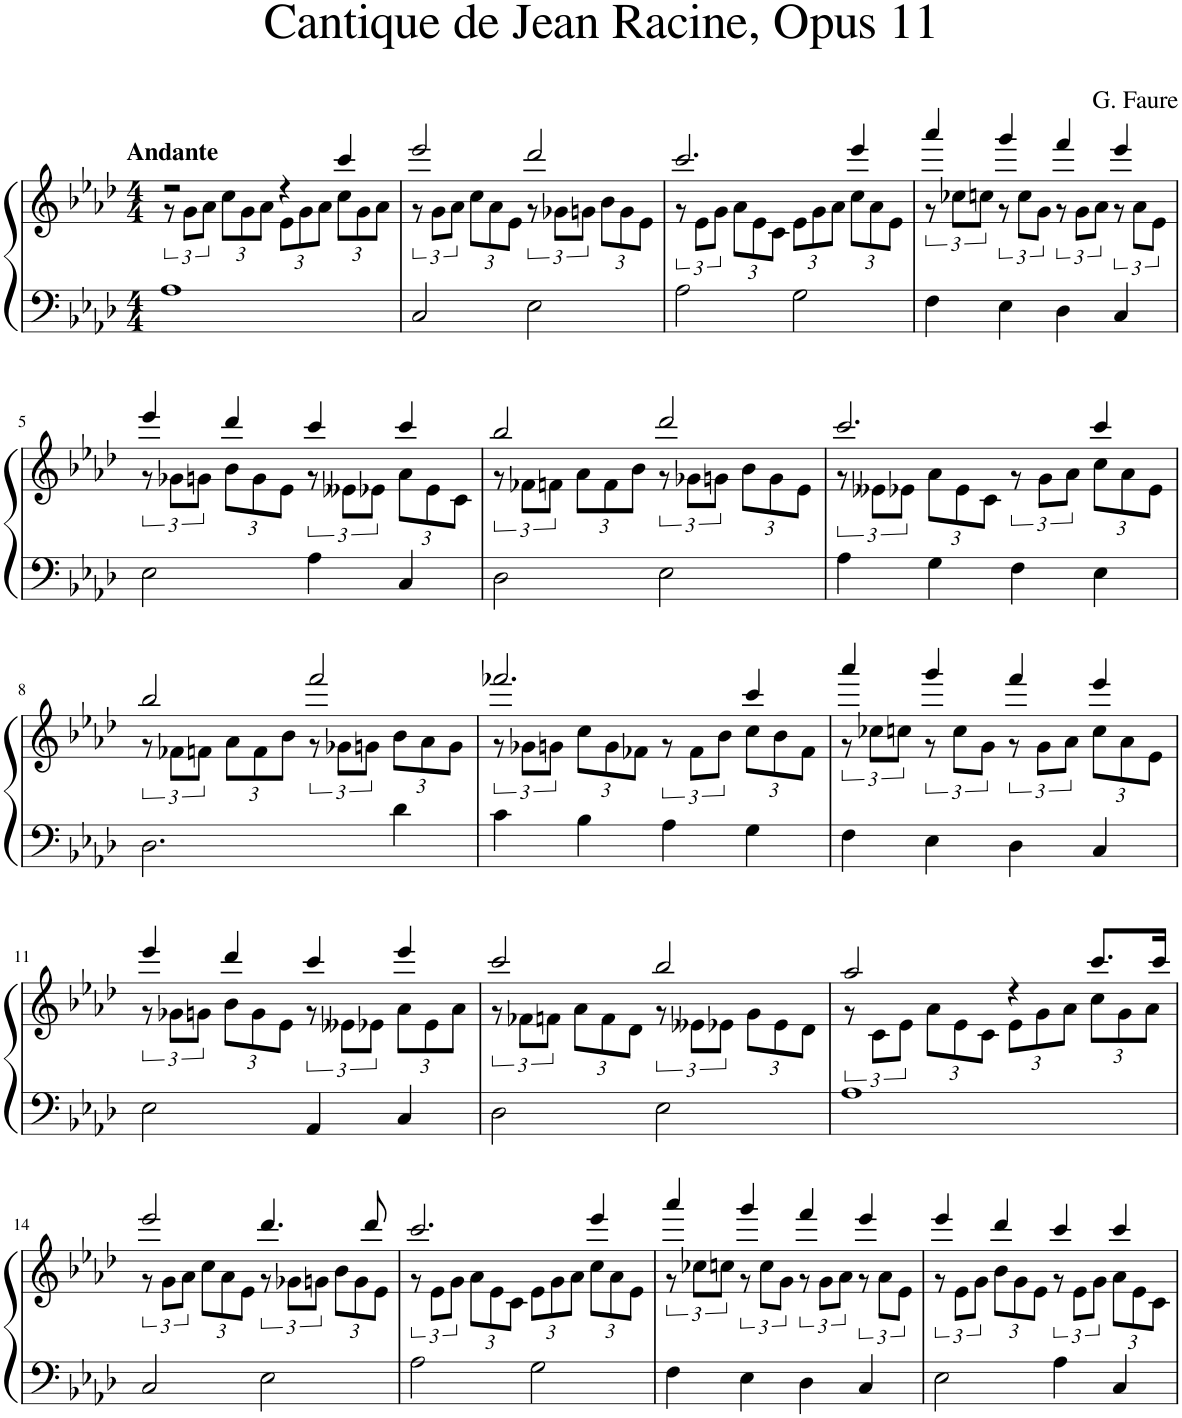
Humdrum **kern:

**kern	**kern
*part1	*part1
*staff2	*staff1
*I"Piano	*
*I'Pno.	*
*clefF4	*clefG2
*k[b-e-a-d-]	*k[b-e-a-d-]
*M4/4	*M4/4
=1	=1
*	*^
!	!LO:TX:a:B:t=Andante	!
1A-	2r	12r
.	.	12g\L
.	.	12a-\J
*	*	*Xbrackettup
.	.	12cc\L
.	.	12g\
.	.	12a-\J
.	4r	12e-\L
.	.	12g\
.	.	12a-\J
.	4ccc/	12cc\L
.	.	12g\
.	.	12a-\J
=2	=2	=2
*	*	*brackettup
2C/	2eee-/	12r
.	.	12g\L
.	.	12a-\J
*	*	*Xbrackettup
.	.	12cc\L
.	.	12a-\
.	.	12e-\J
*	*	*brackettup
2E-\	2ddd-/	12r
.	.	12g-X\L
.	.	12gn\J
*	*	*Xbrackettup
.	.	12b-\L
.	.	12g\
.	.	12e-\J
=3	=3	=3
*	*	*brackettup
2A-\	2.ccc/	12r
.	.	12e-\L
.	.	12g\J
*	*	*Xbrackettup
.	.	12a-\L
.	.	12e-\
.	.	12c\J
2G\	.	12e-\L
.	.	12g\
.	.	12a-\J
.	4eee-/	12cc\L
.	.	12a-\
.	.	12e-\J
=4	=4	=4
*	*	*brackettup
4F\	4aaa-/	12r
.	.	12cc-X\L
.	.	12ccn\J
4E-\	4ggg/	12r
.	.	12cc\L
.	.	12g\J
4D-\	4fff/	12r
.	.	12g\L
.	.	12a-\J
4C/	4eee-/	12r
.	.	12a-\L
.	.	12e-\J
!!LO:LB:g=z	!!
=5	=5	=5
2E-\	4eee-/	12r
.	.	12g-X\L
.	.	12gn\J
*	*	*Xbrackettup
.	4ddd-/	12b-\L
.	.	12g\
.	.	12e-\J
*	*	*brackettup
4A-\	4ccc/	12r
.	.	12e--X\L
.	.	12e-X\J
*	*	*Xbrackettup
4C/	4ccc/	12a-\L
.	.	12e-\
.	.	12c\J
=6	=6	=6
*	*	*brackettup
2D-\	2bb-/	12r
.	.	12f-X\L
.	.	12fn\J
*	*	*Xbrackettup
.	.	12a-\L
.	.	12f\
.	.	12b-\J
*	*	*brackettup
2E-\	2ddd-/	12r
.	.	12g-X\L
.	.	12gn\J
*	*	*Xbrackettup
.	.	12b-\L
.	.	12g\
.	.	12e-\J
=7	=7	=7
*	*	*brackettup
4A-\	2.ccc/	12r
.	.	12e--X\L
.	.	12e-X\J
*	*	*Xbrackettup
4G\	.	12a-\L
.	.	12e-\
.	.	12c\J
*	*	*brackettup
4F\	.	12r
.	.	12g\L
.	.	12a-\J
*	*	*Xbrackettup
4E-\	4ccc/	12cc\L
.	.	12a-\
.	.	12e-\J
!!LO:LB:g=z	!!
=8	=8	=8
*	*	*brackettup
2.D-\	2bb-/	12r
.	.	12f-X\L
.	.	12fn\J
*	*	*Xbrackettup
.	.	12a-\L
.	.	12f\
.	.	12b-\J
*	*	*brackettup
.	2fff/	12r
.	.	12g-X\L
.	.	12gn\J
*	*	*Xbrackettup
4d-\	.	12b-\L
.	.	12a-\
.	.	12g\J
=9	=9	=9
*	*	*brackettup
4c\	2.fff-X/	12r
.	.	12g-X\L
.	.	12gn\J
*	*	*Xbrackettup
4B-\	.	12cc\L
.	.	12g\
.	.	12f-X\J
*	*	*brackettup
4A-\	.	12r
.	.	12f-\L
.	.	12b-\J
*	*	*Xbrackettup
4G\	4ccc/	12cc\L
.	.	12b-\
.	.	12f-\J
=10	=10	=10
*	*	*brackettup
4F\	4aaa-/	12r
.	.	12cc-X\L
.	.	12ccn\J
4E-\	4ggg/	12r
.	.	12cc\L
.	.	12g\J
4D-\	4fff/	12r
.	.	12g\L
.	.	12a-\J
*	*	*Xbrackettup
4C/	4eee-/	12cc\L
.	.	12a-\
.	.	12e-\J
!!LO:LB:g=z	!!
=11	=11	=11
*	*	*brackettup
2E-\	4eee-/	12r
.	.	12g-X\L
.	.	12gn\J
*	*	*Xbrackettup
.	4ddd-/	12b-\L
.	.	12g\
.	.	12e-\J
*	*	*brackettup
4AA-/	4ccc/	12r
.	.	12e--X\L
.	.	12e-X\J
*	*	*Xbrackettup
4C/	4eee-/	12a-\L
.	.	12e-\
.	.	12a-\J
=12	=12	=12
*	*	*brackettup
2D-\	2ccc/	12r
.	.	12f-X\L
.	.	12fn\J
*	*	*Xbrackettup
.	.	12a-\L
.	.	12f\
.	.	12d-\J
*	*	*brackettup
2E-\	2bb-/	12r
.	.	12e--X\L
.	.	12e-X\J
*	*	*Xbrackettup
.	.	12g\L
.	.	12e-\
.	.	12d-\J
=13	=13	=13
*	*	*brackettup
1A-	2aa-/	12r
.	.	12c\L
.	.	12e-\J
*	*	*Xbrackettup
.	.	12a-\L
.	.	12e-\
.	.	12c\J
.	4r	12e-\L
.	.	12g\
.	.	12a-\J
.	8.ccc/L	12cc\L
.	.	12g\
.	.	12a-\J
.	16ccc/Jk	.
!!LO:LB:g=z	!!
=14	=14	=14
*	*	*brackettup
2C/	2eee-/	12r
.	.	12g\L
.	.	12a-\J
*	*	*Xbrackettup
.	.	12cc\L
.	.	12a-\
.	.	12e-\J
*	*	*brackettup
2E-\	4.ddd-/	12r
.	.	12g-X\L
.	.	12gn\J
*	*	*Xbrackettup
.	.	12b-\L
.	.	12g\
.	8ddd-/	.
.	.	12e-\J
=15	=15	=15
*	*	*brackettup
2A-\	2.ccc/	12r
.	.	12e-\L
.	.	12g\J
*	*	*Xbrackettup
.	.	12a-\L
.	.	12e-\
.	.	12c\J
2G\	.	12e-\L
.	.	12g\
.	.	12a-\J
.	4eee-/	12cc\L
.	.	12a-\
.	.	12e-\J
=16	=16	=16
*	*	*brackettup
4F\	4aaa-/	12r
.	.	12cc-X\L
.	.	12ccn\J
4E-\	4ggg/	12r
.	.	12cc\L
.	.	12g\J
4D-\	4fff/	12r
.	.	12g\L
.	.	12a-\J
4C/	4eee-/	12r
.	.	12a-\L
.	.	12e-\J
=17	=17	=17
2E-\	4eee-/	12r
.	.	12e-\L
.	.	12g\J
*	*	*Xbrackettup
.	4ddd-/	12b-\L
.	.	12g\
.	.	12e-\J
*	*	*brackettup
4A-\	4ccc/	12r
.	.	12e-\L
.	.	12g\J
*	*	*Xbrackettup
4C/	4ccc/	12a-\L
.	.	12e-\
.	.	12c\J
*	*v	*v
=	=
*-	*-
